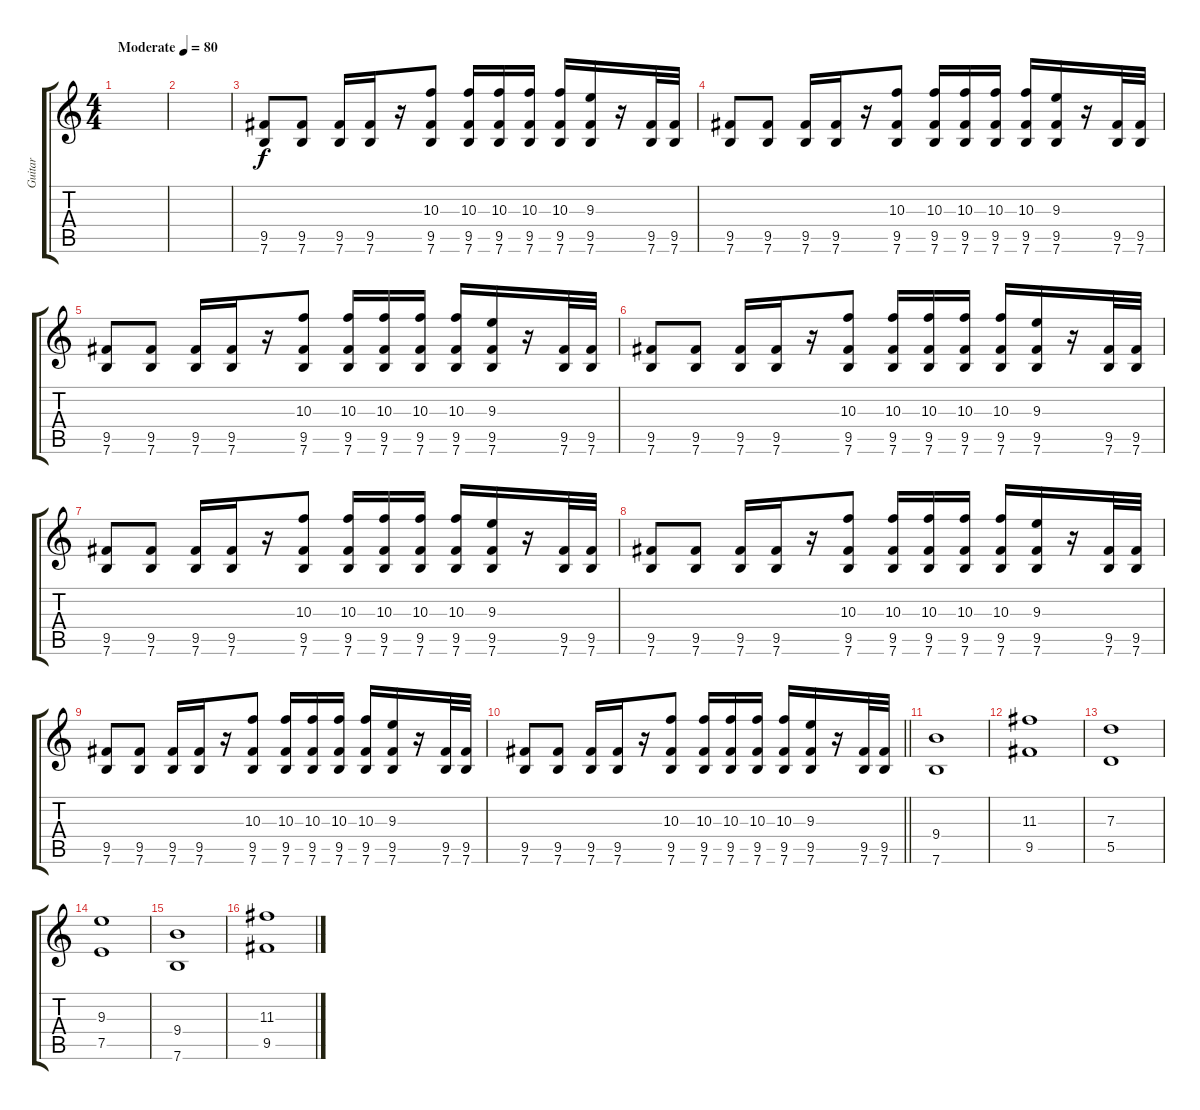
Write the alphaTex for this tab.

\track ("Guitar" "Guitar") {instrument overdrivenguitar}
\staff {score tabs}
\tuning (E4 B3 G3 D3 A2 E2) {hide}
\ts (4 4)
\tempo (80 "Moderate")
\clef g2
\ks c
|
|
(9.5 7.6).8{balance 4} (9.5 7.6).8 (9.5 7.6).16 (9.5 7.6).16 r.16 (10.3 9.5 7.6).8 (10.3 9.5 7.6).16 (10.3 9.5 7.6).16 (10.3 9.5 7.6).16 (10.3 9.5 7.6).16 (9.3 9.5 7.6).16 r.16 (9.5 7.6).32 (9.5 7.6).32 |
(9.5 7.6).8 (9.5 7.6).8 (9.5 7.6).16 (9.5 7.6).16 r.16 (10.3 9.5 7.6).8 (10.3 9.5 7.6).16 (10.3 9.5 7.6).16 (10.3 9.5 7.6).16 (10.3 9.5 7.6).16 (9.3 9.5 7.6).16 r.16 (9.5 7.6).32 (9.5 7.6).32 |
(9.5 7.6).8{balance 8} (9.5 7.6).8 (9.5 7.6).16 (9.5 7.6).16 r.16 (10.3 9.5 7.6).8 (10.3 9.5 7.6).16 (10.3 9.5 7.6).16 (10.3 9.5 7.6).16 (10.3 9.5 7.6).16 (9.3 9.5 7.6).16 r.16 (9.5 7.6).32 (9.5 7.6).32 |
(9.5 7.6).8 (9.5 7.6).8 (9.5 7.6).16 (9.5 7.6).16 r.16 (10.3 9.5 7.6).8 (10.3 9.5 7.6).16 (10.3 9.5 7.6).16 (10.3 9.5 7.6).16 (10.3 9.5 7.6).16 (9.3 9.5 7.6).16 r.16 (9.5 7.6).32 (9.5 7.6).32 |
(9.5 7.6).8{balance 8} (9.5 7.6).8 (9.5 7.6).16 (9.5 7.6).16 r.16 (10.3 9.5 7.6).8 (10.3 9.5 7.6).16 (10.3 9.5 7.6).16 (10.3 9.5 7.6).16 (10.3 9.5 7.6).16 (9.3 9.5 7.6).16 r.16 (9.5 7.6).32 (9.5 7.6).32 |
(9.5 7.6).8 (9.5 7.6).8 (9.5 7.6).16 (9.5 7.6).16 r.16 (10.3 9.5 7.6).8 (10.3 9.5 7.6).16 (10.3 9.5 7.6).16 (10.3 9.5 7.6).16 (10.3 9.5 7.6).16 (9.3 9.5 7.6).16 r.16 (9.5 7.6).32 (9.5 7.6).32 |
(9.5 7.6).8{balance 8} (9.5 7.6).8 (9.5 7.6).16 (9.5 7.6).16 r.16 (10.3 9.5 7.6).8 (10.3 9.5 7.6).16 (10.3 9.5 7.6).16 (10.3 9.5 7.6).16 (10.3 9.5 7.6).16 (9.3 9.5 7.6).16 r.16 (9.5 7.6).32 (9.5 7.6).32 |
\barLineRight lightlight
(9.5 7.6).8 (9.5 7.6).8 (9.5 7.6).16 (9.5 7.6).16 r.16 (10.3 9.5 7.6).8 (10.3 9.5 7.6).16 (10.3 9.5 7.6).16 (10.3 9.5 7.6).16 (10.3 9.5 7.6).16 (9.3 9.5 7.6).16 r.16 (9.5 7.6).32 (9.5 7.6).32 |
(9.4 7.6).1 |
(11.3 9.5).1 |
(7.3 5.5).1 |
(9.3 7.5).1 |
(9.4 7.6).1 |
(11.3 9.5).1
